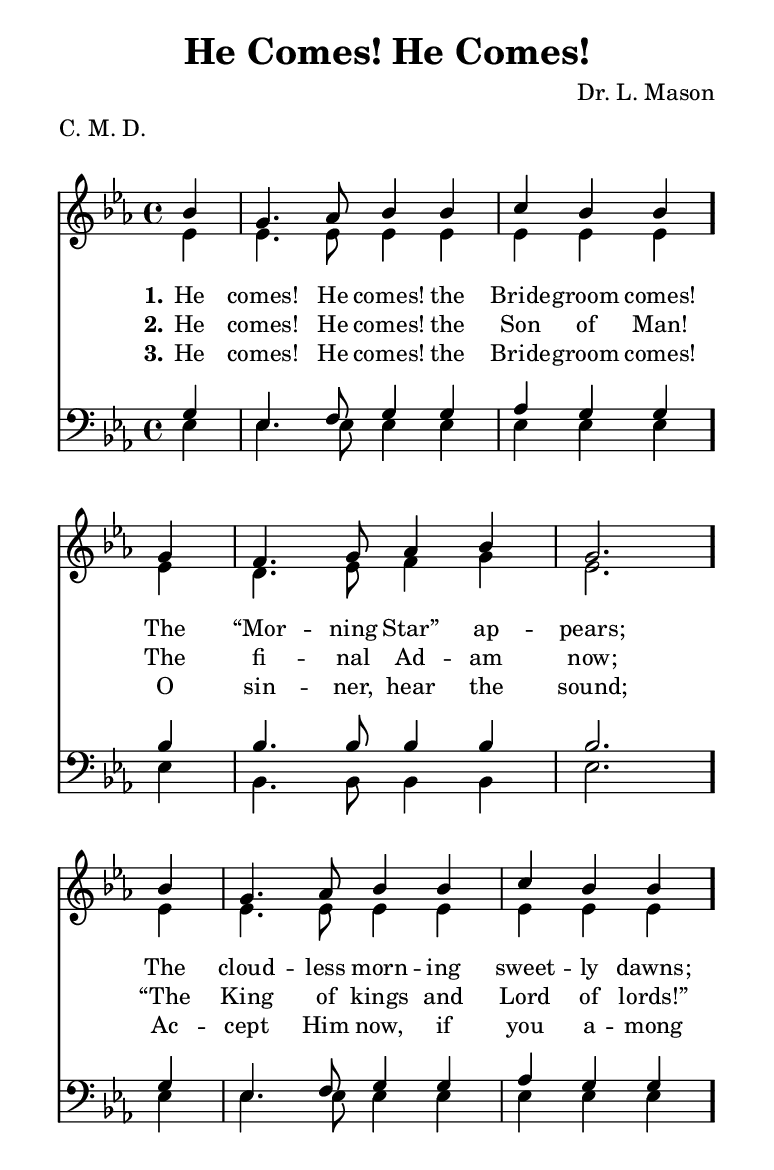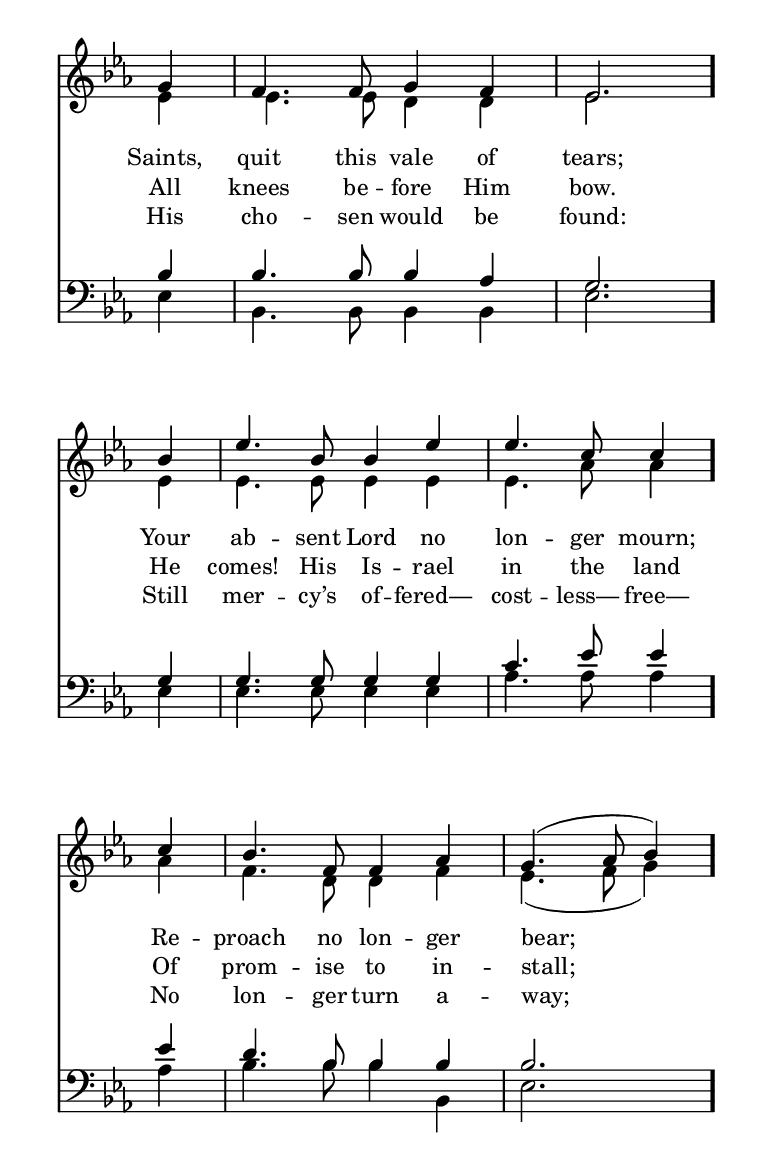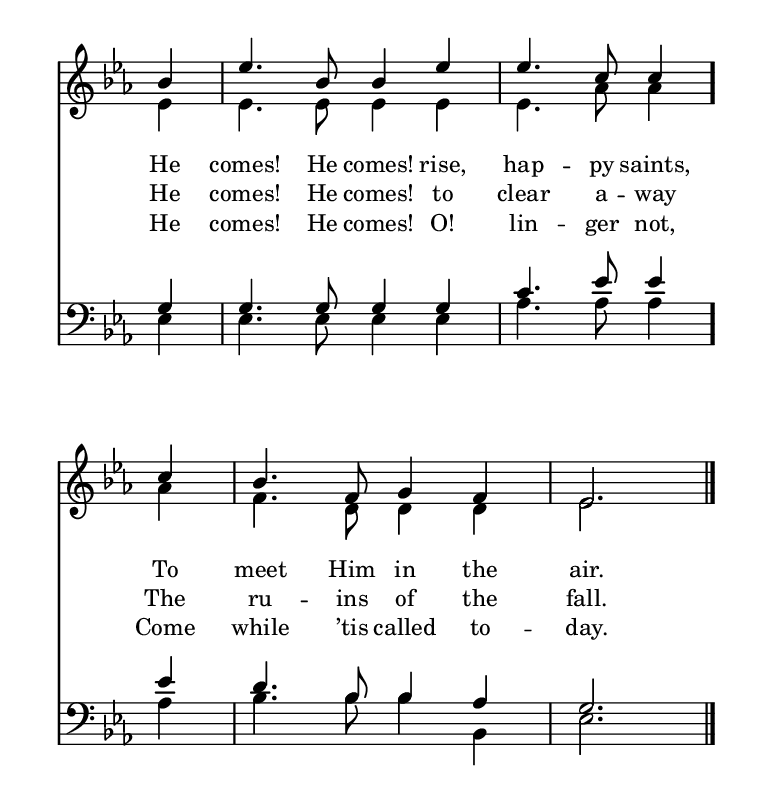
\include "common/global.ily"
\paper {
  \include "common/paper.ily"
  %ragged-bottom = ##t
  %ragged-last-bottom = ##t
  %systems-per-page = ##f
  %page-count = ##f
}

\header{
  hymnnumber = "17"
  title = "He Comes! He Comes!"
  tunename = "Ostend"
  meter = "C. M. D."
  %poet = ""
  composer = "Dr. L. Mason"
  %copyright = ""
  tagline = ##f
}

% for fermata in MIDI
ta = { \tempo 4=80 }
tb = { \tempo 4=40 }

patternAA = { c4 | c4. c8 c4 c4 | c4 c4 c4    } % Line 1 / 3 all
patternAB = { c4 | c4. c8 c4 c4 | c4. c8 c4   } % Line 5 / 7 all
patternAC = { c4 | c4. c8 c4 c4 | c4.( c8 c4) } % Line 6 soprano / alto

patternBA = { c4 | c4. c8 c4 c4 c2. } % Line 2 / 4 / 8 all, Line 6 tenor / bass

global = {
  \include "common/overrides.ily"
  \override Staff.TimeSignature.style = #'()
  \time 4/4
  \override Score.MetronomeMark.transparent = ##t % hide all fermata changes too
  \ta
  \key ees \major
  \partial 4
  \autoBeamOff
}

notesSoprano = {
\global
\relative c'' {

  \changePitch \patternAA { bes  | g aes bes bes   | c bes bes }
  \changePitch \patternBA { g    | f g aes bes     | g         }
  \changePitch \patternAA { bes  | g aes bes bes   | c bes bes }
  \changePitch \patternBA { g    | f f g f         | ees       }

  \changePitch \patternAB { bes' | ees bes bes ees | ees c c   }
  \changePitch \patternAC { c    | bes f f aes     | g aes bes }
  \changePitch \patternAB { bes  | ees bes bes ees | ees c c   }
  \changePitch \patternBA { c    | bes f g f       | ees       }

  \bar "|."

}
}

notesAlto = {
\global
\relative e' {

  \changePitch \patternAA { ees | ees ees ees ees | ees ees ees }
  \changePitch \patternBA { ees | d ees f g       | ees         }
  \changePitch \patternAA { ees | ees ees ees ees | ees ees ees }
  \changePitch \patternBA { ees | ees ees d d     | ees         }

  \changePitch \patternAB { ees | ees ees ees ees | ees aes aes }
  \changePitch \patternAC { aes | f d d f         | ees f g     }
  \changePitch \patternAB { ees | ees ees ees ees | ees aes aes }
  \changePitch \patternBA { aes | f d d d         | ees         }

}
}

notesTenor = {
\global
\relative a {

  \changePitch \patternAA { g   | ees f g g       | aes g g   }
  \changePitch \patternBA { bes | bes bes bes bes | bes       }
  \changePitch \patternAA { g   | ees f g g       | aes g g   }
  \changePitch \patternBA { bes | bes bes bes aes | g         }

  \changePitch \patternAB { g   | g g g g         | c ees ees }
  \changePitch \patternBA { ees | d bes bes bes   | bes       }
  \changePitch \patternAB { g   | g g g g         | c ees ees }
  \changePitch \patternBA { ees | d bes bes aes   | g         }

}
}

notesBass = {
\global
\relative f {

  \changePitch \patternAA { ees | ees ees ees ees  | ees ees ees }
  \changePitch \patternBA { ees | bes bes bes bes  | ees         }
  \changePitch \patternAA { ees | ees ees ees ees  | ees ees ees }
  \changePitch \patternBA { ees | bes bes bes bes  | ees         }

  \changePitch \patternAB { ees | ees ees ees ees  | aes aes aes }
  \changePitch \patternBA { aes | bes bes bes bes, | ees         }
  \changePitch \patternAB { ees | ees ees ees ees  | aes aes aes }
  \changePitch \patternBA { aes | bes bes bes bes, | ees         }

}
}

wordsA = \lyricmode {
\set stanza = "1."

He comes! He comes! the Bride -- groom comes! \bar "."
The “Mor -- ning Star” ap -- pears; \bar "." \break
The cloud -- less morn -- ing sweet -- ly dawns; \bar "."
Saints, quit this vale of tears; \bar "." \break
Your ab -- sent Lord no lon -- ger mourn; \bar "."
Re -- proach no lon -- ger bear; \bar "." \break
He comes! He comes! rise, hap -- py saints, \bar "."
To meet Him in the air. \bar "." \break

}

wordsB = \lyricmode {
\set stanza = "2."

He comes! He comes! the Son of Man!
The fi -- nal Ad -- am now;
“The King of kings and Lord of lords!”
All knees be -- fore Him bow.
He comes! His Is -- rael in the land
Of prom -- ise to in -- stall;
He comes! He comes! to clear a -- way
The ru -- ins of the fall.

}

wordsC = \lyricmode {
\set stanza = "3."

He comes! He comes! the Bride -- groom comes!
O sin -- ner, hear the sound;
Ac -- cept Him now, if you a -- mong
His cho -- sen would be found:
Still mer -- cy’s of -- fered— cost -- less— free—
No lon -- ger turn a -- way;
He comes! He comes! O! lin -- ger not,
Come while ’tis called to -- day.

}

\score {
  \context ChoirStaff <<
    \context Staff = upper <<
      \set ChoirStaff.systemStartDelimiter = #'SystemStartBar
      \context Voice  = sopranos { \voiceOne << \notesSoprano >> }
      \context Voice  = altos { \voiceTwo << \notesAlto >> }
      \context Lyrics = one   \lyricsto sopranos \wordsA
      \context Lyrics = two   \lyricsto sopranos \wordsB
      \context Lyrics = three \lyricsto sopranos \wordsC
      %\context Lyrics = four  \lyricsto sopranos \wordsD
      %\context Lyrics = five  \lyricsto sopranos \wordsE
    >>
    \context Staff = men <<
      \clef bass
      \context Voice  = tenors { \voiceOne << \notesTenor >> }
      \context Voice  = basses { \voiceTwo << \notesBass >> }
    >>
  >>
  \layout {
    \include "common/layout.ily"
  }
  \midi{
    \include "common/midi.ily"
  }
}

\version "2.18.0"  % necessary for upgrading to future LilyPond versions.

% vi:set et ts=2 sw=2 ai nocindent syntax=lilypond:
